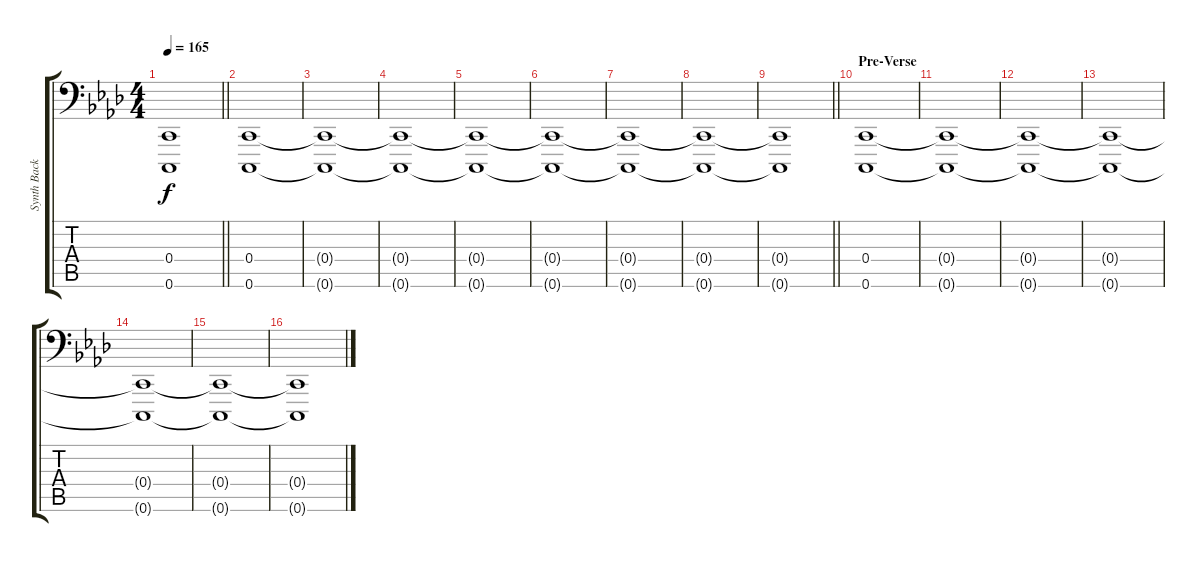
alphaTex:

\track ("Synth Backing" "Synth Back") {instrument pad8sweep}
\staff {score tabs}
\tuning (D3 A2 F2 C2 G1 C1) {hide}
\ts (4 4)
\tempo 165
\clef f4
\barLineRight lightlight
\ks ab
(0.4{t} 0.6{t}).1{dy f} |
\section ("" "")
(0.4 0.6).1 |
(0.4{t} 0.6{t}).1 |
(0.4{t} 0.6{t}).1 |
(0.4{t} 0.6{t}).1 |
(0.4{t} 0.6{t}).1 |
(0.4{t} 0.6{t}).1 |
(0.4{t} 0.6{t}).1 |
\barLineRight lightlight
(0.4{t} 0.6{t}).1 |
\section ("" "Pre-Verse")
(0.4 0.6).1 |
(0.4{t} 0.6{t}).1 |
(0.4{t} 0.6{t}).1 |
(0.4{t} 0.6{t}).1 |
(0.4{t} 0.6{t}).1 |
(0.4{t} 0.6{t}).1 |
(0.4{t} 0.6{t}).1
